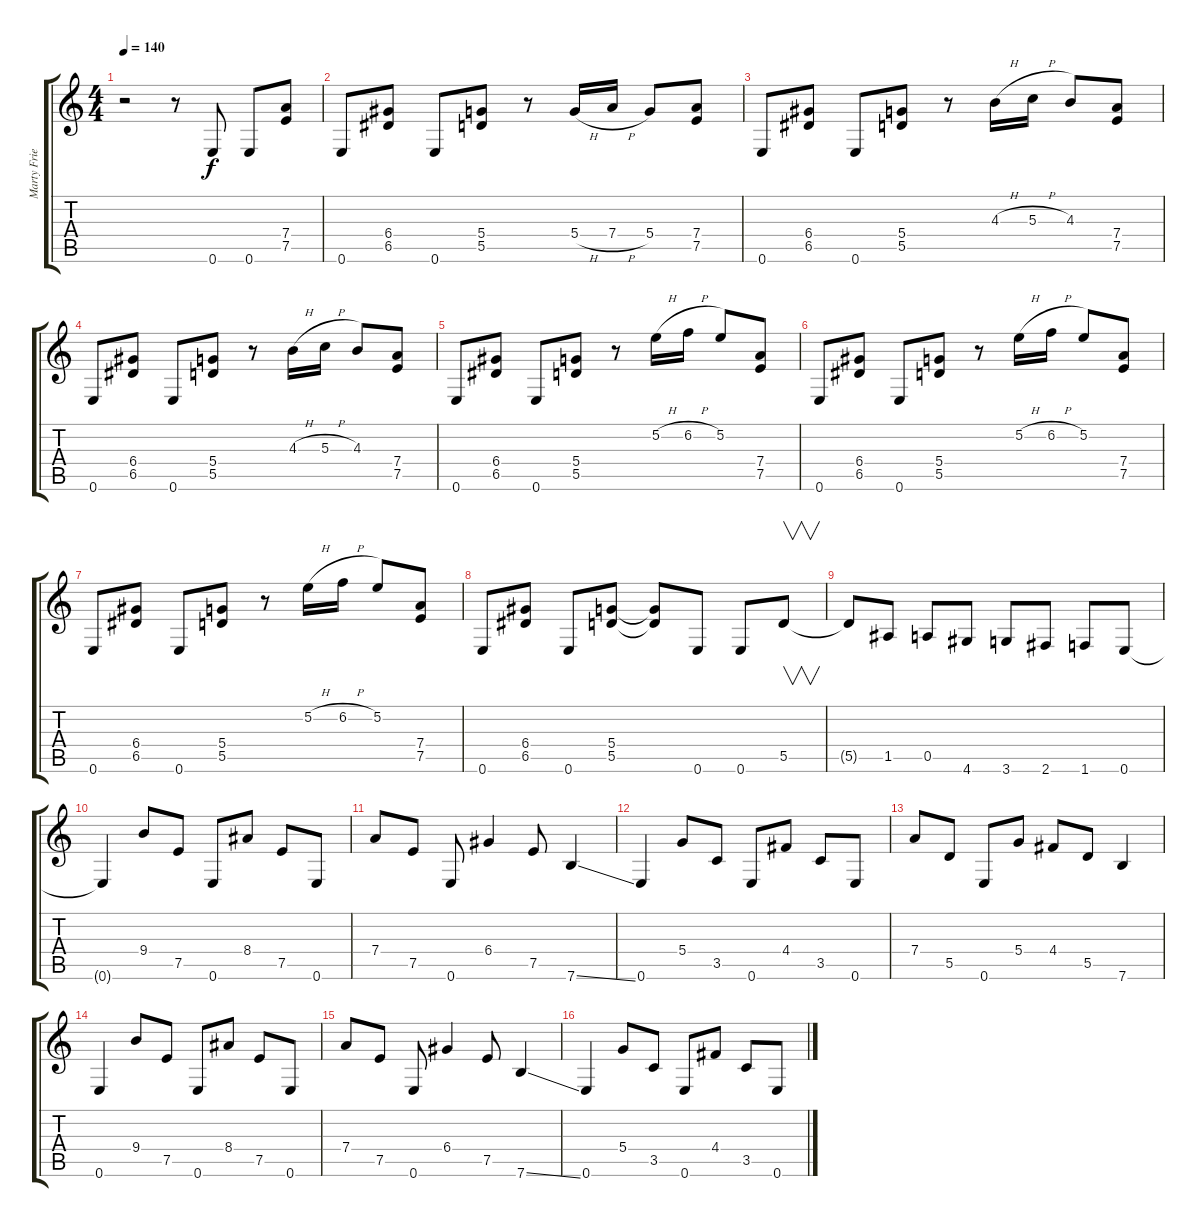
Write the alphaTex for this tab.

\track ("Marty Friedman" "Marty Frie") {instrument distortionguitar}
\staff {score tabs}
\tuning (E4 B3 G3 D3 A2 E2) {hide}
\ts (4 4)
\tempo 140
\clef g2
\ks c
r.2{dy f} r.8 0.6.8 0.6.8 (7.4 7.5).8 |
0.6.8 (6.4 6.5).8 0.6.8 (5.4 5.5).8 r.8 5.4{h}.16 7.4{h}.16 5.4.8 (7.4 7.5).8 |
0.6.8 (6.4 6.5).8 0.6.8 (5.4 5.5).8 r.8 4.3{h}.16 5.3{h}.16 4.3.8 (7.4 7.5).8 |
0.6.8 (6.4 6.5).8 0.6.8 (5.4 5.5).8 r.8 4.3{h}.16 5.3{h}.16 4.3.8 (7.4 7.5).8 |
0.6.8 (6.4 6.5).8 0.6.8 (5.4 5.5).8 r.8 5.2{h}.16 6.2{h}.16 5.2.8 (7.4 7.5).8 |
0.6.8 (6.4 6.5).8 0.6.8 (5.4 5.5).8 r.8 5.2{h}.16 6.2{h}.16 5.2.8 (7.4 7.5).8 |
0.6.8 (6.4 6.5).8 0.6.8 (5.4 5.5).8 r.8 5.2{h}.16 6.2{h}.16 5.2.8 (7.4 7.5).8 |
0.6.8 (6.4 6.5).8 0.6.8 (5.4 5.5).8 (5.4{t} 5.5{t}).8 0.6.8 0.6.8 5.5.8{v} |
5.5{t}.8 1.5.8 0.5.8 4.6.8 3.6.8 2.6.8 1.6.8 0.6.8 |
0.6{t}.4 9.4.8 7.5.8 0.6.8 8.4.8 7.5.8 0.6.8 |
7.4.8 7.5.8 0.6.8 6.4.4 7.5.8 7.6{ss}.4 |
0.6.4 5.4.8 3.5.8 0.6.8 4.4.8 3.5.8 0.6.8 |
7.4.8 5.5.8 0.6.8 5.4.8 4.4.8 5.5.8 7.6.4 |
0.6.4 9.4.8 7.5.8 0.6.8 8.4.8 7.5.8 0.6.8 |
7.4.8 7.5.8 0.6.8 6.4.4 7.5.8 7.6{ss}.4 |
0.6.4 5.4.8 3.5.8 0.6.8 4.4.8 3.5.8 0.6.8
